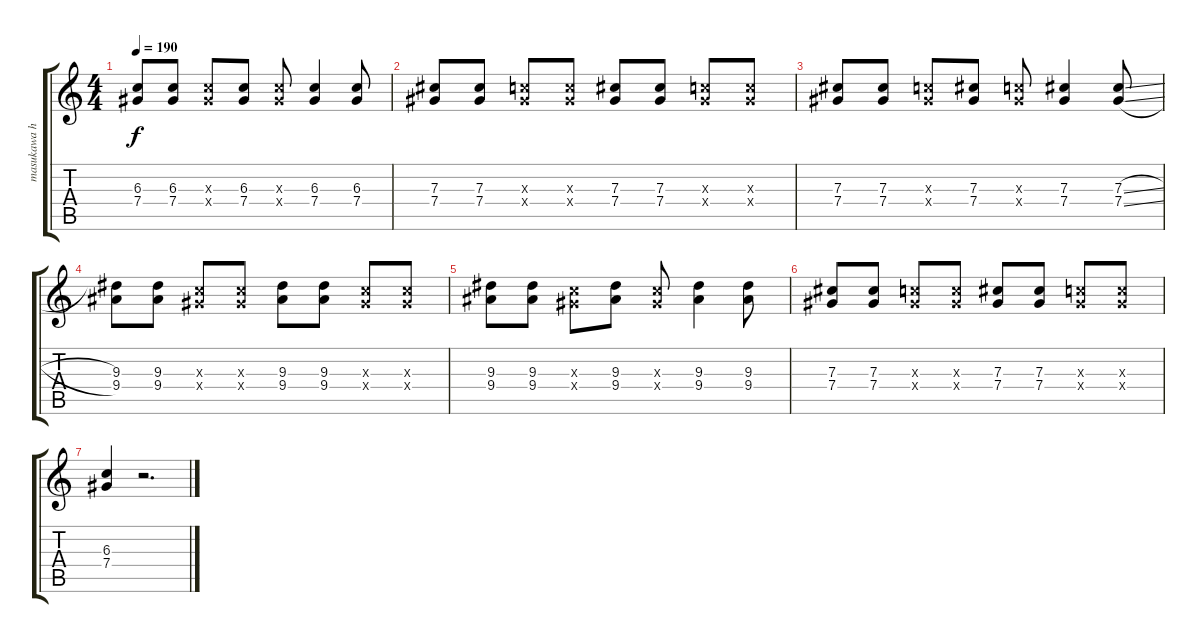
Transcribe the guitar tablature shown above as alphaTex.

\track ("masukawa hiroaki" "masukawa h") {instrument distortionguitar}
\staff {score tabs}
\tuning (Eb4 Bb3 Gb3 Db3 Ab2 Eb2) {hide}
\ts (4 4)
\tempo 190
\clef g2
\ks c
(6.3 7.4).8{dy f} (6.3 7.4).8 (6.3{x} 7.4{x}).8 (6.3 7.4).8 (6.3{x} 7.4{x}).8 (6.3 7.4).4 (6.3 7.4).8 |
(7.3 7.4).8 (7.3 7.4).8 (6.3{x} 7.4{x}).8 (6.3{x} 7.4{x}).8 (7.3 7.4).8 (7.3 7.4).8 (6.3{x} 7.4{x}).8 (6.3{x} 7.4{x}).8 |
(7.3 7.4).8 (7.3 7.4).8 (6.3{x} 7.4{x}).8 (7.3 7.4).8 (6.3{x} 7.4{x}).8 (7.3 7.4).4 (7.3{sl} 7.4{sl}).8 |
(9.3 9.4).8 (9.3 9.4).8 (6.3{x} 7.4{x}).8 (6.3{x} 7.4{x}).8 (9.3 9.4).8 (9.3 9.4).8 (6.3{x} 7.4{x}).8 (6.3{x} 7.4{x}).8 |
(9.3 9.4).8 (9.3 9.4).8 (6.3{x} 7.4{x}).8 (9.3 9.4).8 (6.3{x} 7.4{x}).8 (9.3 9.4).4 (9.3 9.4).8 |
(7.3 7.4).8 (7.3 7.4).8 (6.3{x} 7.4{x}).8 (6.3{x} 7.4{x}).8 (7.3 7.4).8 (7.3 7.4).8 (6.3{x} 7.4{x}).8 (6.3{x} 7.4{x}).8 |
(6.3 7.4).4 r.2{d}
